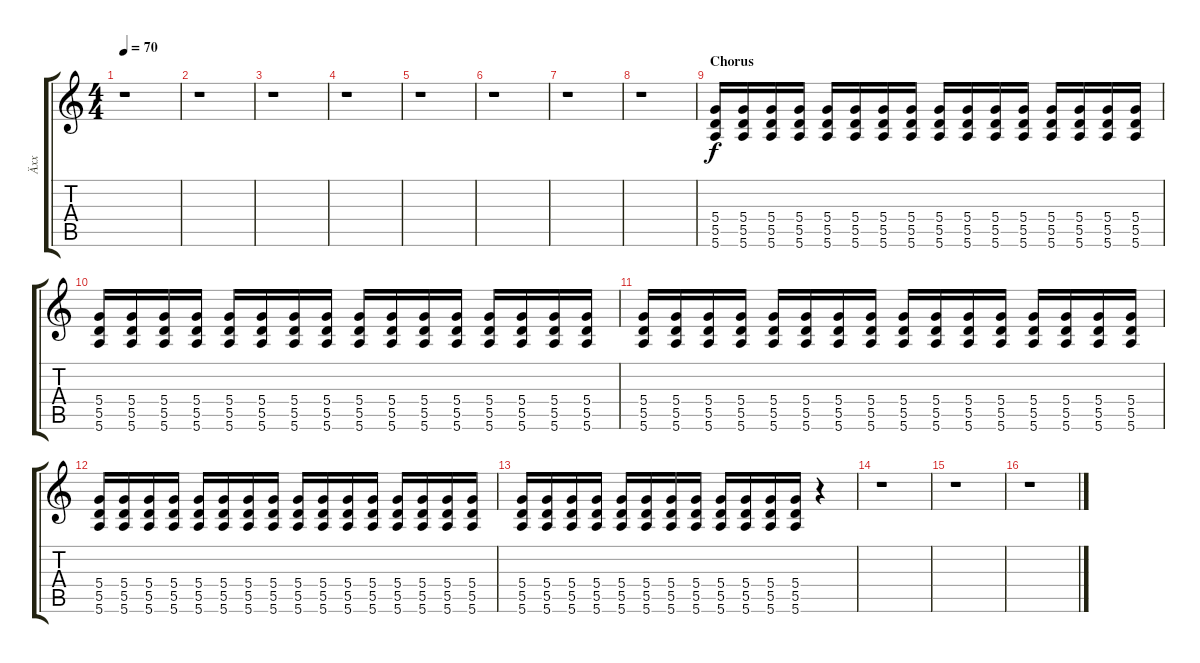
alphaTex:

\track ("Äxx" "Äxx") {instrument electricguitarclean}
\staff {score tabs}
\tuning (E4 B3 G3 D3 A2 E2) {hide}
\ts (4 4)
\tempo 70
\clef g2
\ks c
r.1{dy f} |
r.1 |
r.1 |
r.1 |
r.1 |
r.1 |
r.1 |
r.1 |
\section ("" "Chorus")
(5.4 5.5 5.6).16 (5.4 5.5 5.6).16 (5.4 5.5 5.6).16 (5.4 5.5 5.6).16 (5.4 5.5 5.6).16 (5.4 5.5 5.6).16 (5.4 5.5 5.6).16 (5.4 5.5 5.6).16 (5.4 5.5 5.6).16 (5.4 5.5 5.6).16 (5.4 5.5 5.6).16 (5.4 5.5 5.6).16 (5.4 5.5 5.6).16 (5.4 5.5 5.6).16 (5.4 5.5 5.6).16 (5.4 5.5 5.6).16 |
(5.4 5.5 5.6).16 (5.4 5.5 5.6).16 (5.4 5.5 5.6).16 (5.4 5.5 5.6).16 (5.4 5.5 5.6).16 (5.4 5.5 5.6).16 (5.4 5.5 5.6).16 (5.4 5.5 5.6).16 (5.4 5.5 5.6).16 (5.4 5.5 5.6).16 (5.4 5.5 5.6).16 (5.4 5.5 5.6).16 (5.4 5.5 5.6).16 (5.4 5.5 5.6).16 (5.4 5.5 5.6).16 (5.4 5.5 5.6).16 |
(5.4 5.5 5.6).16 (5.4 5.5 5.6).16 (5.4 5.5 5.6).16 (5.4 5.5 5.6).16 (5.4 5.5 5.6).16 (5.4 5.5 5.6).16 (5.4 5.5 5.6).16 (5.4 5.5 5.6).16 (5.4 5.5 5.6).16 (5.4 5.5 5.6).16 (5.4 5.5 5.6).16 (5.4 5.5 5.6).16 (5.4 5.5 5.6).16 (5.4 5.5 5.6).16 (5.4 5.5 5.6).16 (5.4 5.5 5.6).16 |
(5.4 5.5 5.6).16 (5.4 5.5 5.6).16 (5.4 5.5 5.6).16 (5.4 5.5 5.6).16 (5.4 5.5 5.6).16 (5.4 5.5 5.6).16 (5.4 5.5 5.6).16 (5.4 5.5 5.6).16 (5.4 5.5 5.6).16 (5.4 5.5 5.6).16 (5.4 5.5 5.6).16 (5.4 5.5 5.6).16 (5.4 5.5 5.6).16 (5.4 5.5 5.6).16 (5.4 5.5 5.6).16 (5.4 5.5 5.6).16 |
(5.4 5.5 5.6).16 (5.4 5.5 5.6).16 (5.4 5.5 5.6).16 (5.4 5.5 5.6).16 (5.4 5.5 5.6).16 (5.4 5.5 5.6).16 (5.4 5.5 5.6).16 (5.4 5.5 5.6).16 (5.4 5.5 5.6).16 (5.4 5.5 5.6).16 (5.4 5.5 5.6).16 (5.4 5.5 5.6).16 r.4 |
r.1 |
r.1 |
r.1
